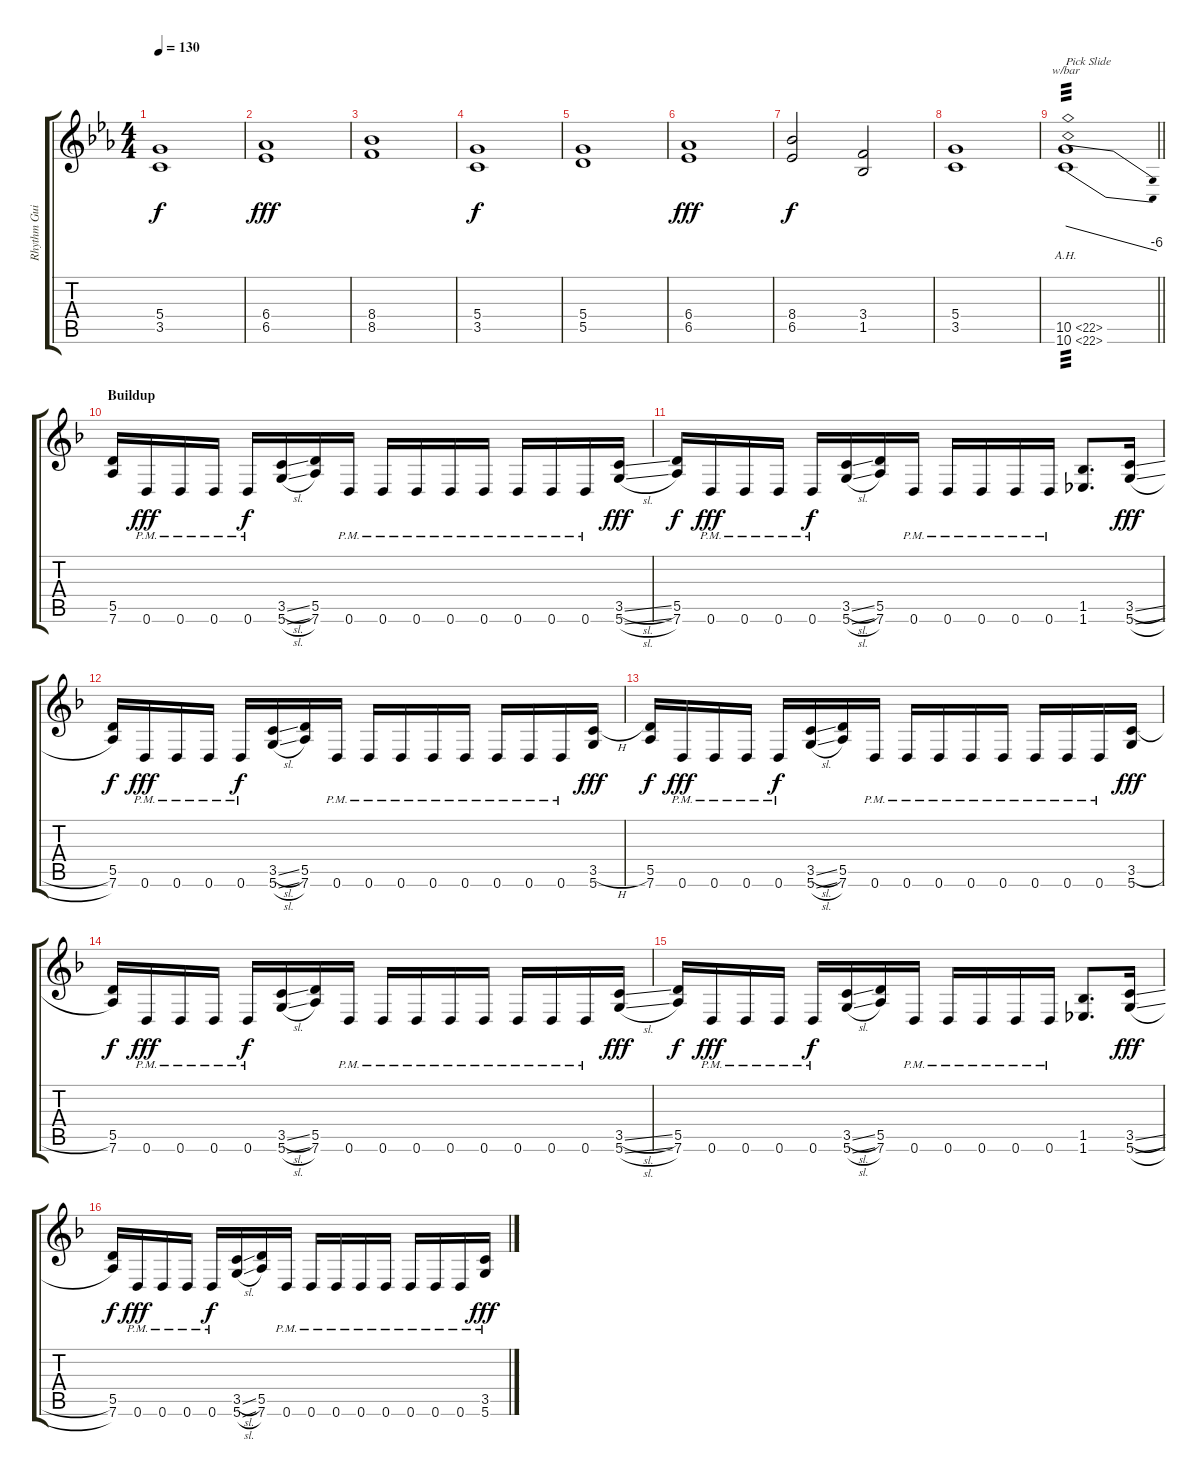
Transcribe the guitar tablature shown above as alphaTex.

\track ("Rhythm Guitar" "Rhythm Gui") {instrument distortionguitar}
\staff {score tabs}
\tuning (E4 B3 G3 D3 A2 D2) {hide}
\ts (4 4)
\tempo 130
\clef g2
\ks cminor
(5.4{t} 3.5{t}).1{dy f} |
(6.4 6.5).1{dy fff} |
(8.4 8.5).1 |
(5.4 3.5).1{dy f} |
(5.4 5.5).1 |
(6.4 6.5).1{dy fff} |
(8.4 6.5).2{dy f} (3.4 1.5).2 |
(5.4 3.5).1 |
\barLineRight lightlight
(10.5{ah 12} 10.6{ah 12}).1{tbe (dive default 0 0 60 -24) txt "Pick Slide" tp 3} |
\section ("" "Buildup")
\ks dminor
(5.5 7.6).16 0.6{pm}.16{dy fff} 0.6{pm}.16 0.6{pm}.16 0.6{pm}.16{dy f} (3.5{sl} 5.6{sl}).16 (5.5 7.6).16 0.6{pm}.16 0.6{pm}.16 0.6{pm}.16 0.6{pm}.16 0.6{pm}.16 0.6{pm}.16 0.6{pm}.16 0.6{pm}.16 (3.5{sl} 5.6{sl}).16{dy fff} |
(5.5 7.6).16{dy f} 0.6{pm}.16{dy fff} 0.6{pm}.16 0.6{pm}.16 0.6{pm}.16{dy f} (3.5{sl} 5.6{sl}).16 (5.5 7.6).16 0.6{pm}.16 0.6{pm}.16 0.6{pm}.16 0.6{pm}.16 0.6{pm}.16 (1.5 1.6).8{d} (3.5{sl} 5.6{sl}).16{dy fff} |
(5.5 7.6).16{dy f} 0.6{pm}.16{dy fff} 0.6{pm}.16 0.6{pm}.16 0.6{pm}.16{dy f} (3.5{sl} 5.6{sl}).16 (5.5 7.6).16 0.6{pm}.16 0.6{pm}.16 0.6{pm}.16 0.6{pm}.16 0.6{pm}.16 0.6{pm}.16 0.6{pm}.16 0.6{pm}.16 (3.5{h} 5.6).16{dy fff} |
(5.5 7.6).16{dy f} 0.6{pm}.16{dy fff} 0.6{pm}.16 0.6{pm}.16 0.6{pm}.16{dy f} (3.5{sl} 5.6{sl}).16 (5.5 7.6).16 0.6{pm}.16 0.6{pm}.16 0.6{pm}.16 0.6{pm}.16 0.6{pm}.16 0.6{pm}.16 0.6{pm}.16 0.6{pm}.16 (3.5{h} 5.6).16{dy fff} |
(5.5 7.6).16{dy f} 0.6{pm}.16{dy fff} 0.6{pm}.16 0.6{pm}.16 0.6{pm}.16{dy f} (3.5{sl} 5.6{sl}).16 (5.5 7.6).16 0.6{pm}.16 0.6{pm}.16 0.6{pm}.16 0.6{pm}.16 0.6{pm}.16 0.6{pm}.16 0.6{pm}.16 0.6{pm}.16 (3.5{sl} 5.6{sl}).16{dy fff} |
(5.5 7.6).16{dy f} 0.6{pm}.16{dy fff} 0.6{pm}.16 0.6{pm}.16 0.6{pm}.16{dy f} (3.5{sl} 5.6{sl}).16 (5.5 7.6).16 0.6{pm}.16 0.6{pm}.16 0.6{pm}.16 0.6{pm}.16 0.6{pm}.16 (1.5 1.6).8{d} (3.5{sl} 5.6{sl}).16{dy fff} |
(5.5 7.6).16{dy f} 0.6{pm}.16{dy fff} 0.6{pm}.16 0.6{pm}.16 0.6{pm}.16{dy f} (3.5{sl} 5.6{sl}).16 (5.5 7.6).16 0.6{pm}.16 0.6{pm}.16 0.6{pm}.16 0.6{pm}.16 0.6{pm}.16 0.6{pm}.16 0.6{pm}.16 0.6{pm}.16 (3.5{sl} 5.6{sl pm}).16{dy fff}
